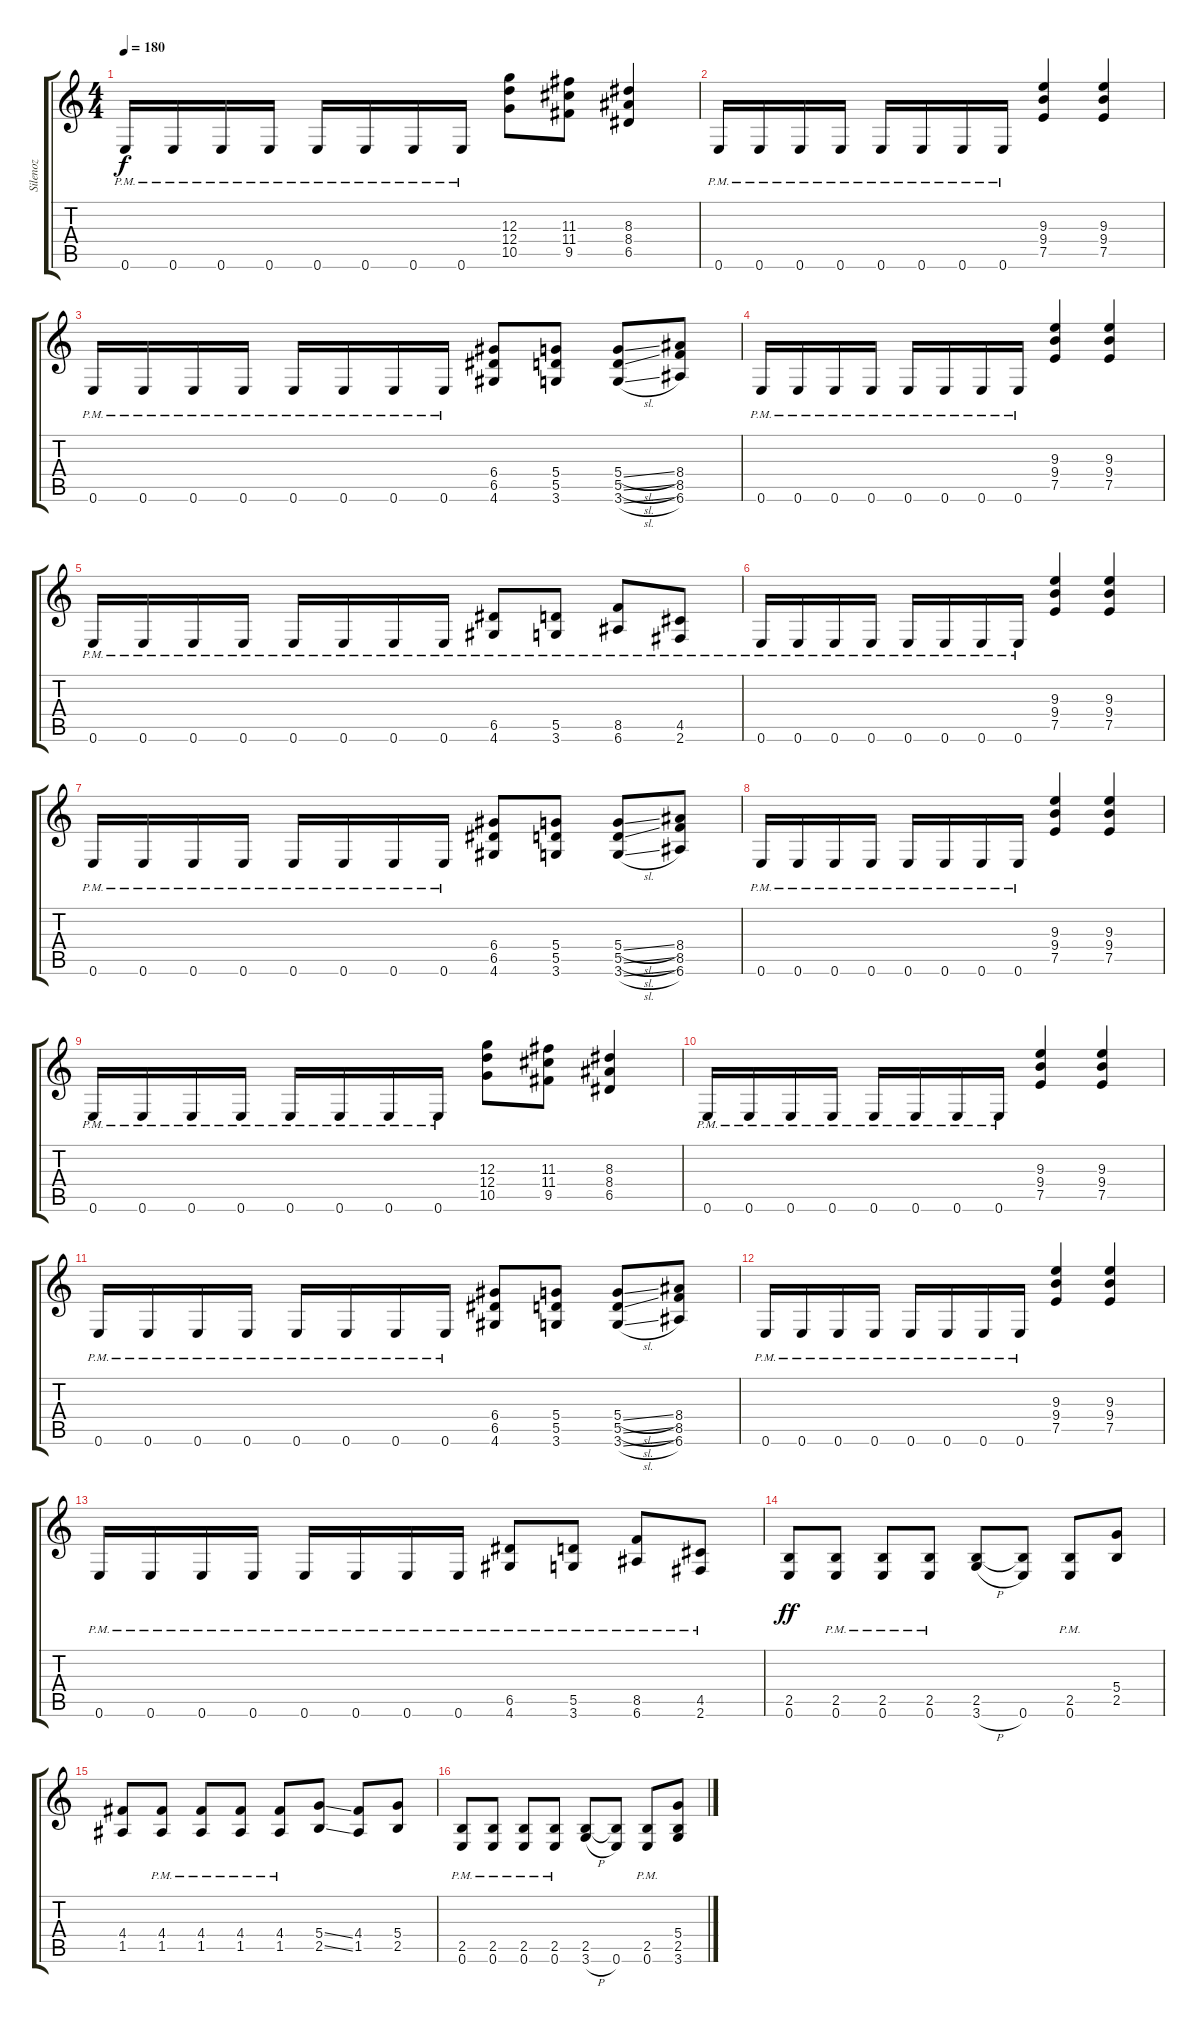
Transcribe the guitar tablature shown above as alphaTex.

\track ("Silenoz" "Silenoz") {instrument distortionguitar}
\staff {score tabs}
\tuning (E4 B3 G3 D3 A2 E2) {hide}
\ts (4 4)
\tempo 180
\clef g2
\ks c
0.6{pm}.16{dy f} 0.6{pm}.16 0.6{pm}.16 0.6{pm}.16 0.6{pm}.16 0.6{pm}.16 0.6{pm}.16 0.6{pm}.16 (12.3 12.4 10.5).8 (11.3 11.4 9.5).8 (8.3 8.4 6.5).4 |
0.6{pm}.16 0.6{pm}.16 0.6{pm}.16 0.6{pm}.16 0.6{pm}.16 0.6{pm}.16 0.6{pm}.16 0.6{pm}.16 (9.3 9.4 7.5).4 (9.3 9.4 7.5).4 |
0.6{pm}.16 0.6{pm}.16 0.6{pm}.16 0.6{pm}.16 0.6{pm}.16 0.6{pm}.16 0.6{pm}.16 0.6{pm}.16 (6.4 6.5 4.6).8 (5.4 5.5 3.6).8 (5.4{sl} 5.5{sl} 3.6{sl}).8 (8.4 8.5 6.6).8 |
0.6{pm}.16 0.6{pm}.16 0.6{pm}.16 0.6{pm}.16 0.6{pm}.16 0.6{pm}.16 0.6{pm}.16 0.6{pm}.16 (9.3 9.4 7.5).4 (9.3 9.4 7.5).4 |
0.6{pm}.16 0.6{pm}.16 0.6{pm}.16 0.6{pm}.16 0.6{pm}.16 0.6{pm}.16 0.6{pm}.16 0.6{pm}.16 (6.5{pm} 4.6{pm}).8 (5.5{pm} 3.6{pm}).8 (8.5{pm} 6.6{pm}).8 (4.5{pm} 2.6{pm}).8 |
0.6{pm}.16 0.6{pm}.16 0.6{pm}.16 0.6{pm}.16 0.6{pm}.16 0.6{pm}.16 0.6{pm}.16 0.6{pm}.16 (9.3 9.4 7.5).4 (9.3 9.4 7.5).4 |
0.6{pm}.16 0.6{pm}.16 0.6{pm}.16 0.6{pm}.16 0.6{pm}.16 0.6{pm}.16 0.6{pm}.16 0.6{pm}.16 (6.4 6.5 4.6).8 (5.4 5.5 3.6).8 (5.4{sl} 5.5{sl} 3.6{sl}).8 (8.4 8.5 6.6).8 |
0.6{pm}.16 0.6{pm}.16 0.6{pm}.16 0.6{pm}.16 0.6{pm}.16 0.6{pm}.16 0.6{pm}.16 0.6{pm}.16 (9.3 9.4 7.5).4 (9.3 9.4 7.5).4 |
0.6{pm}.16 0.6{pm}.16 0.6{pm}.16 0.6{pm}.16 0.6{pm}.16 0.6{pm}.16 0.6{pm}.16 0.6{pm}.16 (12.3 12.4 10.5).8 (11.3 11.4 9.5).8 (8.3 8.4 6.5).4 |
0.6{pm}.16 0.6{pm}.16 0.6{pm}.16 0.6{pm}.16 0.6{pm}.16 0.6{pm}.16 0.6{pm}.16 0.6{pm}.16 (9.3 9.4 7.5).4 (9.3 9.4 7.5).4 |
0.6{pm}.16 0.6{pm}.16 0.6{pm}.16 0.6{pm}.16 0.6{pm}.16 0.6{pm}.16 0.6{pm}.16 0.6{pm}.16 (6.4 6.5 4.6).8 (5.4 5.5 3.6).8 (5.4{sl} 5.5{sl} 3.6{sl}).8 (8.4 8.5 6.6).8 |
0.6{pm}.16 0.6{pm}.16 0.6{pm}.16 0.6{pm}.16 0.6{pm}.16 0.6{pm}.16 0.6{pm}.16 0.6{pm}.16 (9.3 9.4 7.5).4 (9.3 9.4 7.5).4 |
0.6{pm}.16 0.6{pm}.16 0.6{pm}.16 0.6{pm}.16 0.6{pm}.16 0.6{pm}.16 0.6{pm}.16 0.6{pm}.16 (6.5{pm} 4.6{pm}).8 (5.5{pm} 3.6{pm}).8 (8.5{pm} 6.6{pm}).8 (4.5{pm} 2.6{pm}).8 |
(2.5 0.6).8{dy ff} (2.5{pm} 0.6{pm}).8 (2.5{pm} 0.6{pm}).8 (2.5{pm} 0.6{pm}).8 (2.5 3.6{h}).8 (2.5{t} 0.6).8 (2.5{pm} 0.6{pm}).8 (5.4 2.5).8 |
(4.4 1.5).8 (4.4{pm} 1.5{pm}).8 (4.4{pm} 1.5{pm}).8 (4.4{pm} 1.5{pm}).8 (4.4{pm} 1.5{pm}).8 (5.4{ss} 2.5{ss}).8 (4.4 1.5).8 (5.4 2.5).8 |
(2.5{pm} 0.6{pm}).8 (2.5{pm} 0.6{pm}).8 (2.5{pm} 0.6{pm}).8 (2.5{pm} 0.6{pm}).8 (2.5 3.6{h}).8 (2.5{t} 0.6).8 (2.5{pm} 0.6{pm}).8 (5.4 2.5 3.6).8
